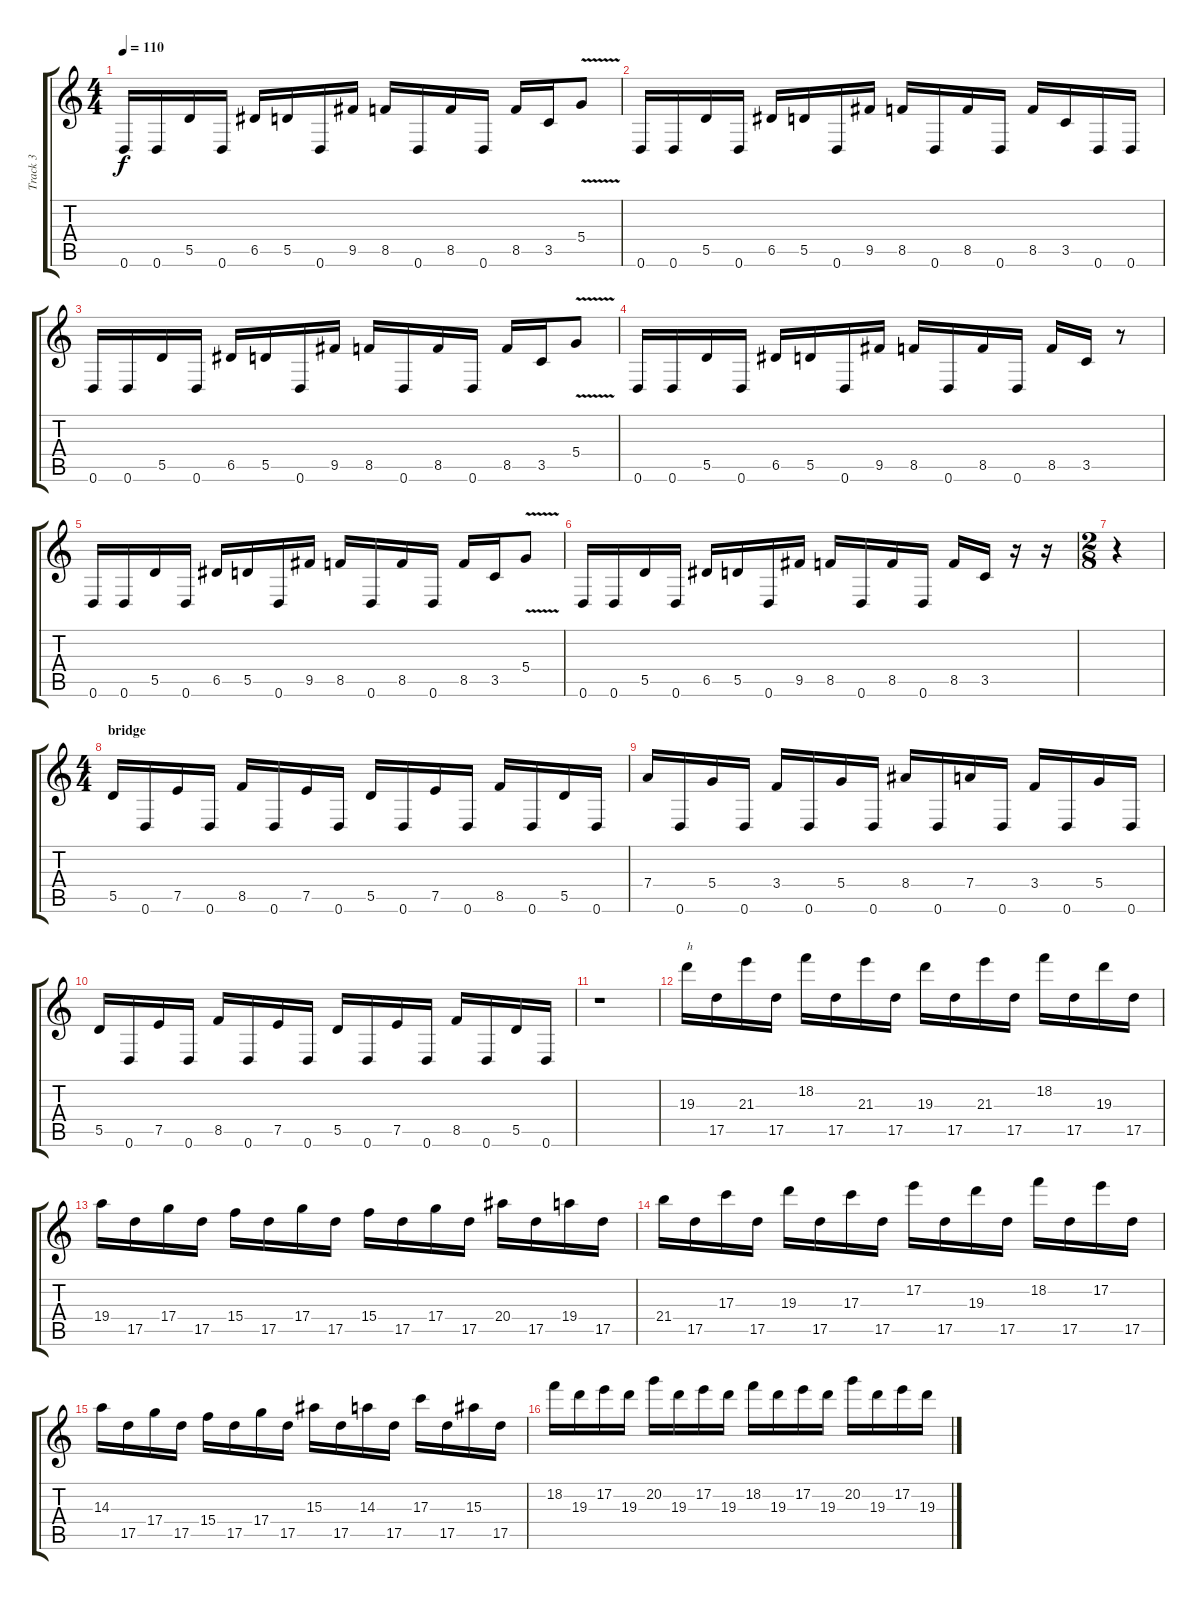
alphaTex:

\track ("Track 3" "Track 3") {instrument distortionguitar}
\staff {score tabs}
\tuning (E4 B3 G3 D3 A2 D2) {hide}
\ts (4 4)
\tempo 110
\clef g2
\ks c
0.6.16{dy f} 0.6.16 5.5.16 0.6.16 6.5.16 5.5.16 0.6.16 9.5.16 8.5.16 0.6.16 8.5.16 0.6.16 8.5.16 3.5.16 5.4{v}.8 |
0.6.16 0.6.16 5.5.16 0.6.16 6.5.16 5.5.16 0.6.16 9.5.16 8.5.16 0.6.16 8.5.16 0.6.16 8.5.16 3.5.16 0.6.16 0.6.16 |
0.6.16 0.6.16 5.5.16 0.6.16 6.5.16 5.5.16 0.6.16 9.5.16 8.5.16 0.6.16 8.5.16 0.6.16 8.5.16 3.5.16 5.4{v}.8{balance 16} |
0.6.16{balance 11} 0.6.16 5.5.16 0.6.16 6.5.16 5.5.16 0.6.16 9.5.16 8.5.16 0.6.16 8.5.16 0.6.16 8.5.16 3.5.16 r.8 |
0.6.16 0.6.16 5.5.16 0.6.16 6.5.16 5.5.16 0.6.16 9.5.16 8.5.16 0.6.16 8.5.16 0.6.16 8.5.16 3.5.16 5.4{v}.8 |
0.6.16 0.6.16 5.5.16 0.6.16 6.5.16 5.5.16 0.6.16 9.5.16 8.5.16 0.6.16 8.5.16 0.6.16 8.5.16 3.5.16 r.16 r.16 |
\ts (2 8)
r.4 |
\ts (4 4)
\section ("" "bridge")
5.5.16{balance 16} 0.6.16 7.5.16 0.6.16 8.5.16 0.6.16 7.5.16 0.6.16 5.5.16 0.6.16 7.5.16 0.6.16 8.5.16 0.6.16 5.5.16 0.6.16 |
7.4.16 0.6.16 5.4.16 0.6.16 3.4.16 0.6.16 5.4.16 0.6.16 8.4.16 0.6.16 7.4.16 0.6.16 3.4.16 0.6.16 5.4.16 0.6.16 |
5.5.16 0.6.16 7.5.16 0.6.16 8.5.16 0.6.16 7.5.16 0.6.16 5.5.16 0.6.16 7.5.16 0.6.16 8.5.16 0.6.16 5.5.16 0.6.16 |
r.1{balance 12} |
19.3.16{txt "h"} 17.5.16 21.3.16 17.5.16 18.2.16 17.5.16 21.3.16 17.5.16 19.3.16 17.5.16 21.3.16 17.5.16 18.2.16 17.5.16 19.3.16 17.5.16 |
19.4.16 17.5.16 17.4.16 17.5.16 15.4.16 17.5.16 17.4.16 17.5.16 15.4.16 17.5.16 17.4.16 17.5.16 20.4.16 17.5.16 19.4.16 17.5.16 |
21.4.16 17.5.16 17.3.16 17.5.16 19.3.16 17.5.16 17.3.16 17.5.16 17.2.16 17.5.16 19.3.16 17.5.16 18.2.16 17.5.16 17.2.16 17.5.16 |
14.3.16 17.5.16 17.4.16 17.5.16 15.4.16 17.5.16 17.4.16 17.5.16 15.3.16 17.5.16 14.3.16 17.5.16 17.3.16 17.5.16 15.3.16 17.5.16 |
18.2.16 19.3.16 17.2.16 19.3.16 20.2.16 19.3.16 17.2.16 19.3.16 18.2.16 19.3.16 17.2.16 19.3.16 20.2.16 19.3.16 17.2.16 19.3.16
